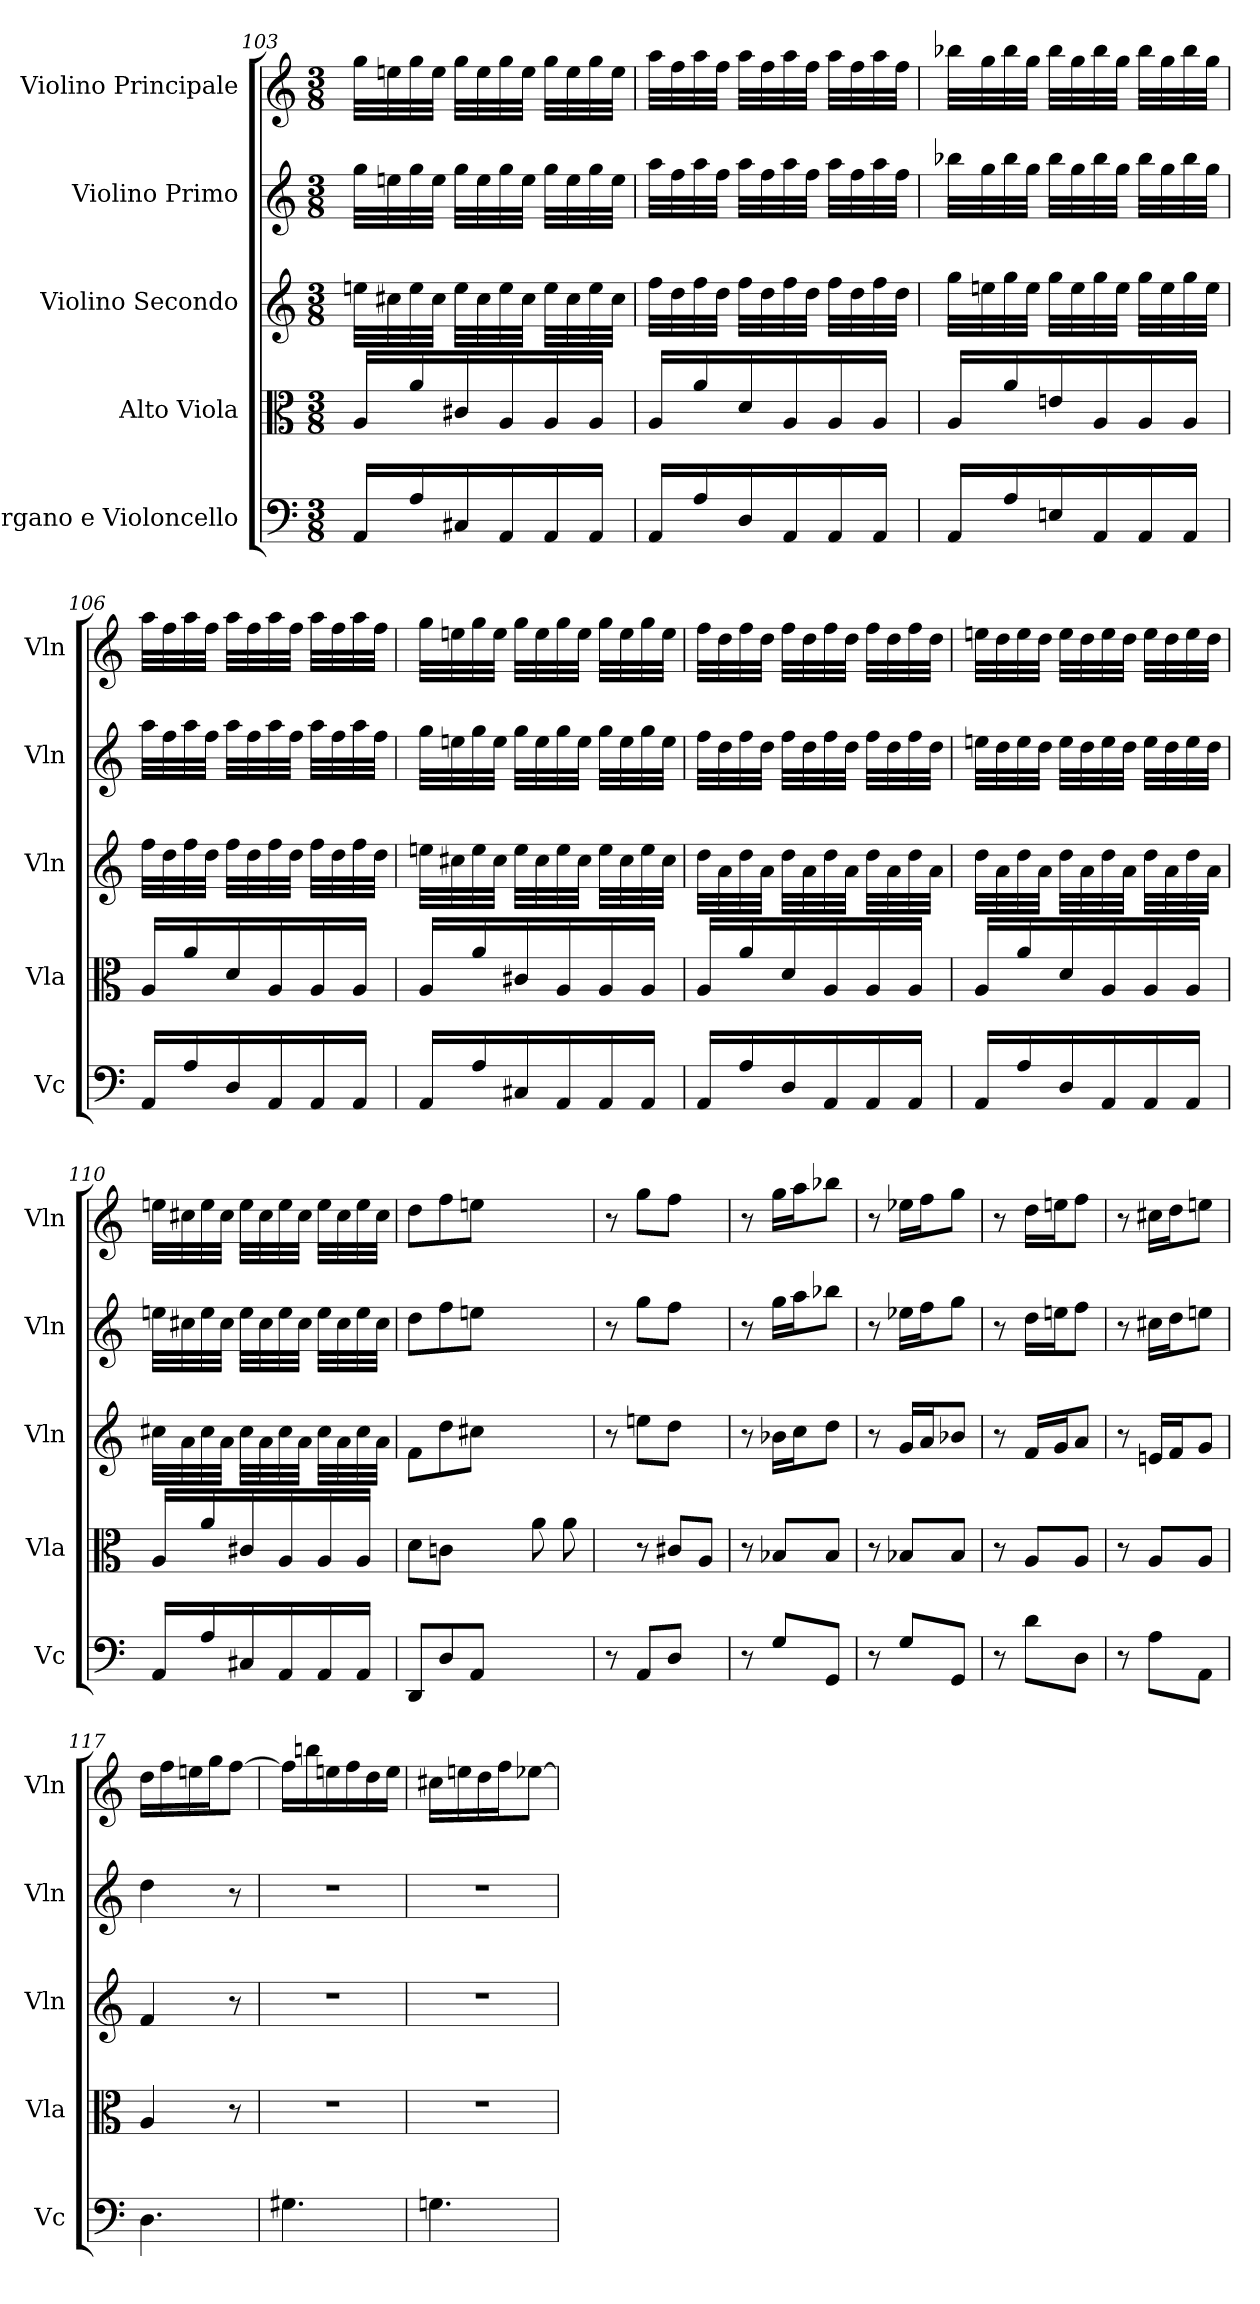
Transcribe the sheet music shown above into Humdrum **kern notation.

**kern	**kern	**kern	**kern	**kern
*part5	*part4	*part3	*part2	*part1
*staff5	*staff4	*staff3	*staff2	*staff1
*I"Organo e Violoncello	*I"Alto Viola	*I"Violino Secondo	*I"Violino Primo	*I"Violino Principale
*I'Vc	*I'Vla	*I'Vln	*I'Vln	*I'Vln
*clefF4	*clefC3	*clefG2	*clefG2	*clefG2
*M3/8	*M3/8	*M3/8	*M3/8	*M3/8
=103	=103	=103	=103	=103
16AA/LL	16A/LL	32een\LLL	32gg\LLL	32gg\LLL
.	.	32cc#\	32een\	32een\
16A/	16a/	32ee\	32gg\	32gg\
.	.	32cc#\JJJ	32ee\JJJ	32ee\JJJ
16C#/	16c#/	32ee\LLL	32gg\LLL	32gg\LLL
.	.	32cc#\	32ee\	32ee\
16AA/	16A/	32ee\	32gg\	32gg\
.	.	32cc#\JJJ	32ee\JJJ	32ee\JJJ
16AA/	16A/	32ee\LLL	32gg\LLL	32gg\LLL
.	.	32cc#\	32ee\	32ee\
16AA/JJ	16A/JJ	32ee\	32gg\	32gg\
.	.	32cc#\JJJ	32ee\JJJ	32ee\JJJ
=104	=104	=104	=104	=104
16AA/LL	16A/LL	32ff\LLL	32aa\LLL	32aa\LLL
.	.	32dd\	32ff\	32ff\
16A/	16a/	32ff\	32aa\	32aa\
.	.	32dd\JJJ	32ff\JJJ	32ff\JJJ
16D/	16d/	32ff\LLL	32aa\LLL	32aa\LLL
.	.	32dd\	32ff\	32ff\
16AA/	16A/	32ff\	32aa\	32aa\
.	.	32dd\JJJ	32ff\JJJ	32ff\JJJ
16AA/	16A/	32ff\LLL	32aa\LLL	32aa\LLL
.	.	32dd\	32ff\	32ff\
16AA/JJ	16A/JJ	32ff\	32aa\	32aa\
.	.	32dd\JJJ	32ff\JJJ	32ff\JJJ
=105	=105	=105	=105	=105
16AA/LL	16A/LL	32gg\LLL	32bb-\LLL	32bb-\LLL
.	.	32een\	32gg\	32gg\
16A/	16a/	32gg\	32bb-\	32bb-\
.	.	32ee\JJJ	32gg\JJJ	32gg\JJJ
16En/	16en/	32gg\LLL	32bb-\LLL	32bb-\LLL
.	.	32ee\	32gg\	32gg\
16AA/	16A/	32gg\	32bb-\	32bb-\
.	.	32ee\JJJ	32gg\JJJ	32gg\JJJ
16AA/	16A/	32gg\LLL	32bb-\LLL	32bb-\LLL
.	.	32ee\	32gg\	32gg\
16AA/JJ	16A/JJ	32gg\	32bb-\	32bb-\
.	.	32ee\JJJ	32gg\JJJ	32gg\JJJ
=106	=106	=106	=106	=106
16AA/LL	16A/LL	32ff\LLL	32aa\LLL	32aa\LLL
.	.	32dd\	32ff\	32ff\
16A/	16a/	32ff\	32aa\	32aa\
.	.	32dd\JJJ	32ff\JJJ	32ff\JJJ
16D/	16d/	32ff\LLL	32aa\LLL	32aa\LLL
.	.	32dd\	32ff\	32ff\
16AA/	16A/	32ff\	32aa\	32aa\
.	.	32dd\JJJ	32ff\JJJ	32ff\JJJ
16AA/	16A/	32ff\LLL	32aa\LLL	32aa\LLL
.	.	32dd\	32ff\	32ff\
16AA/JJ	16A/JJ	32ff\	32aa\	32aa\
.	.	32dd\JJJ	32ff\JJJ	32ff\JJJ
=107	=107	=107	=107	=107
16AA/LL	16A/LL	32een\LLL	32gg\LLL	32gg\LLL
.	.	32cc#\	32een\	32een\
16A/	16a/	32ee\	32gg\	32gg\
.	.	32cc#\JJJ	32ee\JJJ	32ee\JJJ
16C#/	16c#/	32ee\LLL	32gg\LLL	32gg\LLL
.	.	32cc#\	32ee\	32ee\
16AA/	16A/	32ee\	32gg\	32gg\
.	.	32cc#\JJJ	32ee\JJJ	32ee\JJJ
16AA/	16A/	32ee\LLL	32gg\LLL	32gg\LLL
.	.	32cc#\	32ee\	32ee\
16AA/JJ	16A/JJ	32ee\	32gg\	32gg\
.	.	32cc#\JJJ	32ee\JJJ	32ee\JJJ
=108	=108	=108	=108	=108
16AA/LL	16A/LL	32dd\LLL	32ff\LLL	32ff\LLL
.	.	32a\	32dd\	32dd\
16A/	16a/	32dd\	32ff\	32ff\
.	.	32a\JJJ	32dd\JJJ	32dd\JJJ
16D/	16d/	32dd\LLL	32ff\LLL	32ff\LLL
.	.	32a\	32dd\	32dd\
16AA/	16A/	32dd\	32ff\	32ff\
.	.	32a\JJJ	32dd\JJJ	32dd\JJJ
16AA/	16A/	32dd\LLL	32ff\LLL	32ff\LLL
.	.	32a\	32dd\	32dd\
16AA/JJ	16A/JJ	32dd\	32ff\	32ff\
.	.	32a\JJJ	32dd\JJJ	32dd\JJJ
=109	=109	=109	=109	=109
16AA/LL	16A/LL	32dd\LLL	32een\LLL	32een\LLL
.	.	32a\	32dd\	32dd\
16A/	16a/	32dd\	32ee\	32ee\
.	.	32a\JJJ	32dd\JJJ	32dd\JJJ
16D/	16d/	32dd\LLL	32ee\LLL	32ee\LLL
.	.	32a\	32dd\	32dd\
16AA/	16A/	32dd\	32ee\	32ee\
.	.	32a\JJJ	32dd\JJJ	32dd\JJJ
16AA/	16A/	32dd\LLL	32ee\LLL	32ee\LLL
.	.	32a\	32dd\	32dd\
16AA/JJ	16A/JJ	32dd\	32ee\	32ee\
.	.	32a\JJJ	32dd\JJJ	32dd\JJJ
=110	=110	=110	=110	=110
16AA/LL	16A/LL	32cc#\LLL	32een\LLL	32een\LLL
.	.	32a\	32cc#\	32cc#\
16A/	16a/	32cc#\	32ee\	32ee\
.	.	32a\JJJ	32cc#\JJJ	32cc#\JJJ
16C#/	16c#/	32cc#\LLL	32ee\LLL	32ee\LLL
.	.	32a\	32cc#\	32cc#\
16AA/	16A/	32cc#\	32ee\	32ee\
.	.	32a\JJJ	32cc#\JJJ	32cc#\JJJ
16AA/	16A/	32cc#\LLL	32ee\LLL	32ee\LLL
.	.	32a\	32cc#\	32cc#\
16AA/JJ	16A/JJ	32cc#\	32ee\	32ee\
.	.	32a\JJJ	32cc#\JJJ	32cc#\JJJ
=111	=111	=111	=111	=111
8DD/L	8d\L	8f\L	8dd\L	8dd\L
8D/	8cn\J	8dd\	8ff\	8ff\
8AA/J	8ryy	8cc#\J	8een\J	8een\J
4.ryy	8ryy	4.ryy	4.ryy	4.ryy
.	8a\	.	.	.
.	8a\	.	.	.
=112	=112	=112	=112	=112
8r	8ryy	8r	8r	8r
8AA/L	8r	8een\L	8gg\L	8gg\L
8D/J	8c#/L	8dd\J	8ff\J	8ff\J
8ryy	8A/J	8ryy	8ryy	8ryy
=113	=113	=113	=113	=113
8r	8r	8r	8r	8r
8G/L	8B-/L	16b-\LL	16gg\LL	16gg\LL
.	.	16cc\J	16aa\J	16aa\J
8GG/J	8B-/J	8dd\J	8bb-\J	8bb-\J
=114	=114	=114	=114	=114
8r	8r	8r	8r	8r
8G/L	8B-/L	16g/LL	16ee-\LL	16ee-\LL
.	.	16a/J	16ff\J	16ff\J
8GG/J	8B-/J	8b-/J	8gg\J	8gg\J
=115	=115	=115	=115	=115
8r	8r	8r	8r	8r
8d\L	8A/L	16f/LL	16dd\LL	16dd\LL
.	.	16g/J	16een\J	16een\J
8D\J	8A/J	8a/J	8ff\J	8ff\J
=116	=116	=116	=116	=116
8r	8r	8r	8r	8r
8A\L	8A/L	16en/LL	16cc#\LL	16cc#\LL
.	.	16f/J	16dd\J	16dd\J
8AA\J	8A/J	8g/J	8een\J	8een\J
=117	=117	=117	=117	=117
4.D\	4A/	4f/	4dd\	16dd\LL
.	.	.	.	16ff\
.	.	.	.	16een\
.	.	.	.	16gg\J
.	8r	8r	8r	[8ff\J
=118	=118	=118	=118	=118
4.G#\	4.r	4.r	4.r	16ff\LL]
.	.	.	.	16bbn\
.	.	.	.	16een\
.	.	.	.	16ff\
.	.	.	.	16dd\
.	.	.	.	16ee\JJ
=119	=119	=119	=119	=119
4.Gn\	4.r	4.r	4.r	16cc#\LL
.	.	.	.	16een\
.	.	.	.	16dd\
.	.	.	.	16ff\J
.	.	.	.	[8ee-\J
=	=	=	=	=
*-	*-	*-	*-	*-
